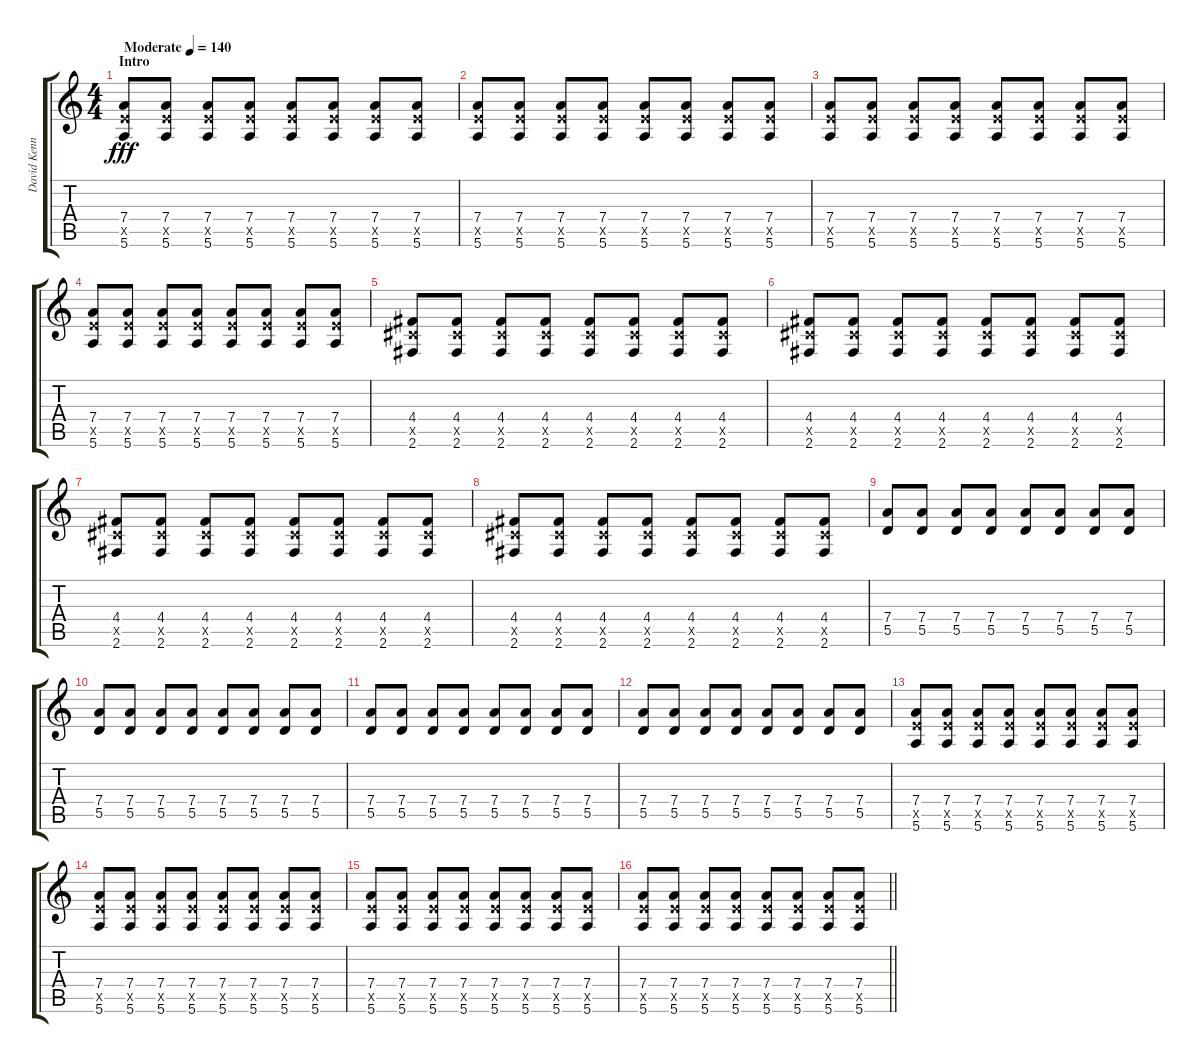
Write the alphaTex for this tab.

\track ("David Kennedy" "David Kenn") {instrument acousticguitarsteel}
\staff {score tabs}
\tuning (E4 B3 G3 D3 A2 E2) {hide}
\ts (4 4)
\section ("" "Intro")
\tempo (140 "Moderate")
\clef g2
\ks c
(7.4 7.5{x} 5.6).8{dy fff instrument acousticguitarsteel} (7.4 7.5{x} 5.6).8 (7.4 7.5{x} 5.6).8 (7.4 7.5{x} 5.6).8 (7.4 7.5{x} 5.6).8 (7.4 7.5{x} 5.6).8 (7.4 7.5{x} 5.6).8 (7.4 7.5{x} 5.6).8 |
(7.4 7.5{x} 5.6).8 (7.4 7.5{x} 5.6).8 (7.4 7.5{x} 5.6).8 (7.4 7.5{x} 5.6).8 (7.4 7.5{x} 5.6).8 (7.4 7.5{x} 5.6).8 (7.4 7.5{x} 5.6).8 (7.4 7.5{x} 5.6).8 |
(7.4 7.5{x} 5.6).8 (7.4 7.5{x} 5.6).8 (7.4 7.5{x} 5.6).8 (7.4 7.5{x} 5.6).8 (7.4 7.5{x} 5.6).8 (7.4 7.5{x} 5.6).8 (7.4 7.5{x} 5.6).8 (7.4 7.5{x} 5.6).8 |
(7.4 7.5{x} 5.6).8 (7.4 7.5{x} 5.6).8 (7.4 7.5{x} 5.6).8 (7.4 7.5{x} 5.6).8 (7.4 7.5{x} 5.6).8 (7.4 7.5{x} 5.6).8 (7.4 7.5{x} 5.6).8 (7.4 7.5{x} 5.6).8 |
(4.4 4.5{x} 2.6).8 (4.4 4.5{x} 2.6).8 (4.4 4.5{x} 2.6).8 (4.4 4.5{x} 2.6).8 (4.4 4.5{x} 2.6).8 (4.4 4.5{x} 2.6).8 (4.4 4.5{x} 2.6).8 (4.4 4.5{x} 2.6).8 |
(4.4 4.5{x} 2.6).8 (4.4 4.5{x} 2.6).8 (4.4 4.5{x} 2.6).8 (4.4 4.5{x} 2.6).8 (4.4 4.5{x} 2.6).8 (4.4 4.5{x} 2.6).8 (4.4 4.5{x} 2.6).8 (4.4 4.5{x} 2.6).8 |
(4.4 4.5{x} 2.6).8 (4.4 4.5{x} 2.6).8 (4.4 4.5{x} 2.6).8 (4.4 4.5{x} 2.6).8 (4.4 4.5{x} 2.6).8 (4.4 4.5{x} 2.6).8 (4.4 4.5{x} 2.6).8 (4.4 4.5{x} 2.6).8 |
(4.4 4.5{x} 2.6).8 (4.4 4.5{x} 2.6).8 (4.4 4.5{x} 2.6).8 (4.4 4.5{x} 2.6).8 (4.4 4.5{x} 2.6).8 (4.4 4.5{x} 2.6).8 (4.4 4.5{x} 2.6).8 (4.4 4.5{x} 2.6).8 |
(7.4 5.5).8 (7.4 5.5).8 (7.4 5.5).8 (7.4 5.5).8 (7.4 5.5).8 (7.4 5.5).8 (7.4 5.5).8 (7.4 5.5).8 |
(7.4 5.5).8 (7.4 5.5).8 (7.4 5.5).8 (7.4 5.5).8 (7.4 5.5).8 (7.4 5.5).8 (7.4 5.5).8 (7.4 5.5).8 |
(7.4 5.5).8 (7.4 5.5).8 (7.4 5.5).8 (7.4 5.5).8 (7.4 5.5).8 (7.4 5.5).8 (7.4 5.5).8 (7.4 5.5).8 |
(7.4 5.5).8 (7.4 5.5).8 (7.4 5.5).8 (7.4 5.5).8 (7.4 5.5).8 (7.4 5.5).8 (7.4 5.5).8 (7.4 5.5).8 |
(7.4 7.5{x} 5.6).8 (7.4 7.5{x} 5.6).8 (7.4 7.5{x} 5.6).8 (7.4 7.5{x} 5.6).8 (7.4 7.5{x} 5.6).8 (7.4 7.5{x} 5.6).8 (7.4 7.5{x} 5.6).8 (7.4 7.5{x} 5.6).8 |
(7.4 7.5{x} 5.6).8 (7.4 7.5{x} 5.6).8 (7.4 7.5{x} 5.6).8 (7.4 7.5{x} 5.6).8 (7.4 7.5{x} 5.6).8 (7.4 7.5{x} 5.6).8 (7.4 7.5{x} 5.6).8 (7.4 7.5{x} 5.6).8 |
(7.4 7.5{x} 5.6).8 (7.4 7.5{x} 5.6).8 (7.4 7.5{x} 5.6).8 (7.4 7.5{x} 5.6).8 (7.4 7.5{x} 5.6).8 (7.4 7.5{x} 5.6).8 (7.4 7.5{x} 5.6).8 (7.4 7.5{x} 5.6).8 |
\barLineRight lightlight
(7.4 7.5{x} 5.6).8 (7.4 7.5{x} 5.6).8 (7.4 7.5{x} 5.6).8 (7.4 7.5{x} 5.6).8 (7.4 7.5{x} 5.6).8 (7.4 7.5{x} 5.6).8 (7.4 7.5{x} 5.6).8 (7.4 7.5{x} 5.6).8
